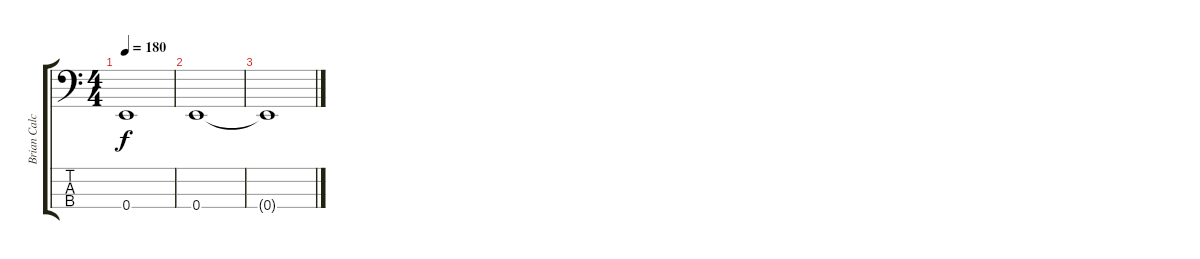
\track ("Brian Calcara" "Brian Calc") {instrument electricbasspick}
\staff {score tabs}
\tuning (G2 D2 A1 E1) {hide}
\ts (4 4)
\tempo 180
\clef f4
\ks c
0.4{t}.1{dy f} |
0.4.1 |
0.4{t}.1
